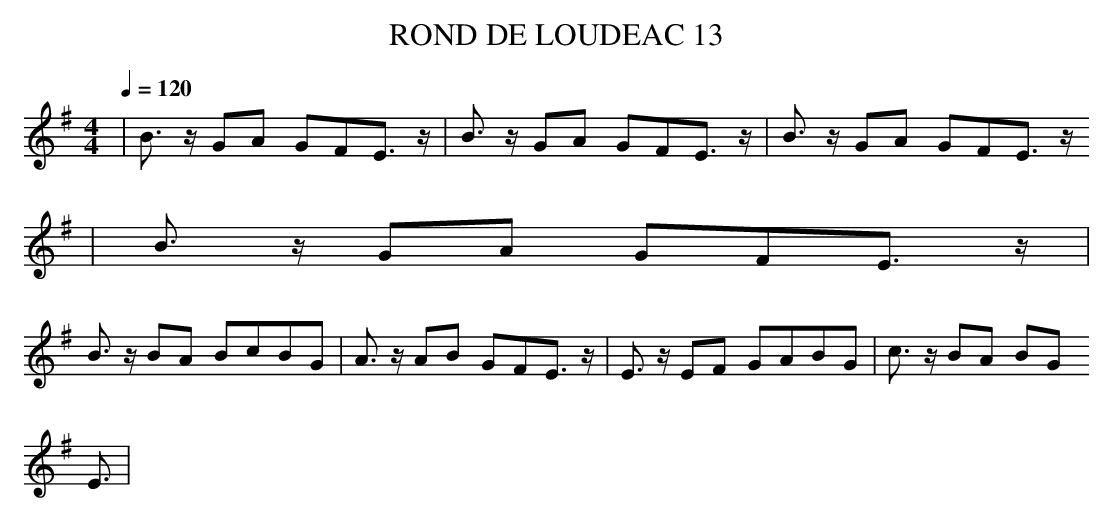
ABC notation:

X:1
T:ROND DE LOUDEAC 13
M:4/4
L:1/8
Q:1/4=120
K:G
|B3/2 z/2 GA GFE3/2 z/2 |B3/2 z/2 GA GFE3/2 z/2 |B3/2 z/2 GA GFE3/2 z/2
|B3/2 z/2 GA GFE3/2 z/2 |
B3/2 z/2 BA BcBG|A3/2 z/2 AB GFE3/2 z/2 |E3/2 z/2 EF GABG|c3/2 z/2 BA BG
E3/2|
